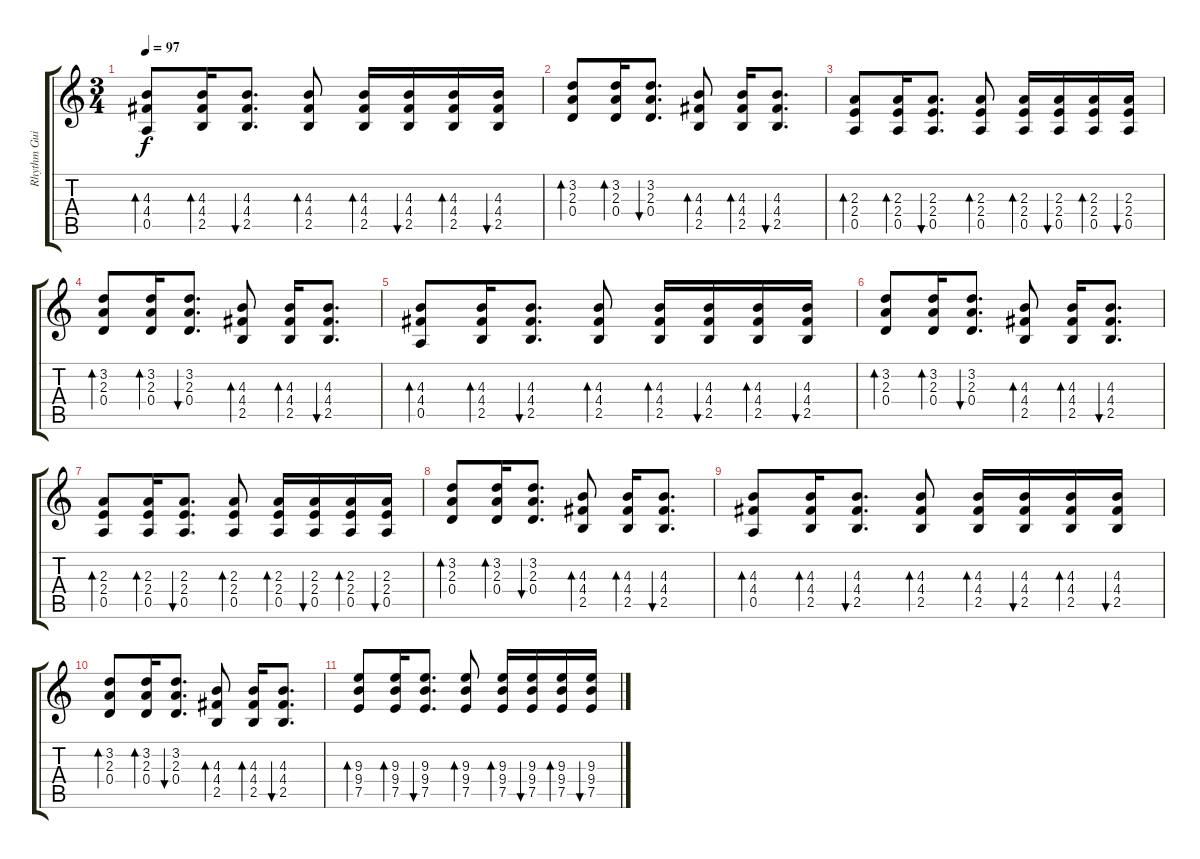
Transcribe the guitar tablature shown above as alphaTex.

\track ("Rhythm Guitars" "Rhythm Gui") {instrument electricguitarjazz}
\staff {score tabs}
\tuning (E4 B3 G3 D3 A2 D2) {hide}
\ts (3 4)
\tempo 97
\clef g2
\ks c
(4.3 4.4 0.5).8{bd 60 dy f} (4.3 4.4 2.5).16{bd 60} (4.3 4.4 2.5).8{d bu 60} (4.3 4.4 2.5).8{bd 120} (4.3 4.4 2.5).16{bd 60} (4.3 4.4 2.5).16{bu 60} (4.3 4.4 2.5).16{bd 60} (4.3 4.4 2.5).16{bu 60} |
(3.2 2.3 0.4).8{bd 60} (3.2 2.3 0.4).16{bd 60} (3.2 2.3 0.4).8{d bu 60} (4.3 4.4 2.5).8{bd 60} (4.3 4.4 2.5).16{bd 60} (4.3 4.4 2.5).8{d bu 60} |
(2.3 2.4 0.5).8{bd 60} (2.3 2.4 0.5).16{bd 60} (2.3 2.4 0.5).8{d bu 60} (2.3 2.4 0.5).8{bd 60} (2.3 2.4 0.5).16{bd 120} (2.3 2.4 0.5).16{bu 120} (2.3 2.4 0.5).16{bd 120} (2.3 2.4 0.5).16{bu 120} |
(3.2 2.3 0.4).8{bd 120} (3.2 2.3 0.4).16{bd 60} (3.2 2.3 0.4).8{d bu 60} (4.3 4.4 2.5).8{bd 60} (4.3 4.4 2.5).16{bd 60} (4.3 4.4 2.5).8{d bu 60} |
(4.3 4.4 0.5).8{bd 60} (4.3 4.4 2.5).16{bd 60} (4.3 4.4 2.5).8{d bu 60} (4.3 4.4 2.5).8{bd 120} (4.3 4.4 2.5).16{bd 60} (4.3 4.4 2.5).16{bu 60} (4.3 4.4 2.5).16{bd 60} (4.3 4.4 2.5).16{bu 60} |
(3.2 2.3 0.4).8{bd 60} (3.2 2.3 0.4).16{bd 60} (3.2 2.3 0.4).8{d bu 60} (4.3 4.4 2.5).8{bd 60} (4.3 4.4 2.5).16{bd 60} (4.3 4.4 2.5).8{d bu 60} |
(2.3 2.4 0.5).8{bd 60} (2.3 2.4 0.5).16{bd 60} (2.3 2.4 0.5).8{d bu 60} (2.3 2.4 0.5).8{bd 60} (2.3 2.4 0.5).16{bd 120} (2.3 2.4 0.5).16{bu 120} (2.3 2.4 0.5).16{bd 120} (2.3 2.4 0.5).16{bu 120} |
(3.2 2.3 0.4).8{bd 120} (3.2 2.3 0.4).16{bd 60} (3.2 2.3 0.4).8{d bu 60} (4.3 4.4 2.5).8{bd 60} (4.3 4.4 2.5).16{bd 60} (4.3 4.4 2.5).8{d bu 60} |
(4.3 4.4 0.5).8{bd 60} (4.3 4.4 2.5).16{bd 60} (4.3 4.4 2.5).8{d bu 60} (4.3 4.4 2.5).8{bd 120} (4.3 4.4 2.5).16{bd 60} (4.3 4.4 2.5).16{bu 60} (4.3 4.4 2.5).16{bd 60} (4.3 4.4 2.5).16{bu 60} |
(3.2 2.3 0.4).8{bd 60} (3.2 2.3 0.4).16{bd 60} (3.2 2.3 0.4).8{d bu 60} (4.3 4.4 2.5).8{bd 60} (4.3 4.4 2.5).16{bd 60} (4.3 4.4 2.5).8{d bu 60} |
(9.3 9.4 7.5).8{bd 60} (9.3 9.4 7.5).16{bd 60} (9.3 9.4 7.5).8{d bu 60} (9.3 9.4 7.5).8{bd 60} (9.3 9.4 7.5).16{bd 120} (9.3 9.4 7.5).16{bu 120} (9.3 9.4 7.5).16{bd 120} (9.3 9.4 7.5).16{bu 120}
